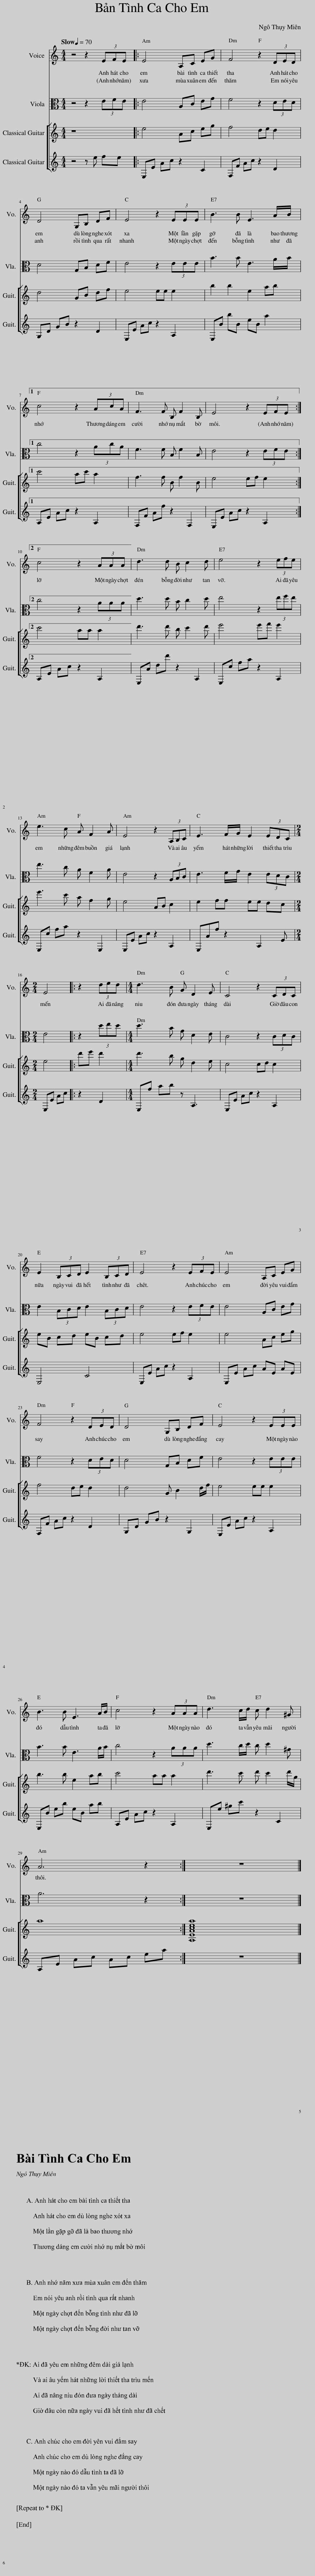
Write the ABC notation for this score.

X:1
%%score 1 2 [ 3 4 ]
L:1/8
Q:1/4=70
M:4/4
I:linebreak $
K:C
U:s=!stemless!
V:1 treble
V:2 alto
V:3 treble
V:4 treble
V:1
 z4 z2 (3EFE |: E4 A,C EG | F4 z2 (3DED |$ D4 G,B, DF | E4 z2 (3EEE | %5
 B3 B E3 A/B/ |1$ c4 z2 (3AcA | F3 F B, F2 B, | E4 z2 (3EFE :|2$ c4 z2 (3AAA || %10
 d3 d B c2 d | e4 z2 (3efe |$ e3 c A F2 A | E4 z2 (3A,B,C | E3 F/G/ E2 (3EDC |$ %15
[M:2/4] E4 |: z2 (3ded |[M:4/4] d3 B G D2 E | C4 z2 (3CDC |$ E2 (3B,CD E2 (3B,CD | %20
 E4 z2 (3EFE | E4 A,C EG |$ F4 z2 (3DED | D4 G,B, DF | E4 z2 (3EEE |$ %25
 B3 B E3 A/B/ | c4 z2 (3AAA | d3 c/d/ c d2 ^G |$ A6 z2 :| z8 |] %30
V:2
 z4 z2 (3EFE |: E4 A,C EG | F4 z2 (3DED |$ D4 G,B, DF | E4 z2 (3EEE | %5
 B3 B E3 A/B/ |1$ c4 z2 (3AcA | F3 F B, F2 B, | E4 z2 (3EFE :|2$ c4 z2 (3AAA || %10
 d3 d B c2 d | e4 z2 (3efe |$ e3 c A F2 A | E4 z2 (3A,B,C | E3 F/G/ E2 (3EDC |$ %15
[M:2/4] E4 |: z2 (3ded |[M:4/4] d3 B G D2 E | C4 z2 (3CDC |$ E2 (3B,CD E2 (3B,CD | %20
 E4 z2 (3EFE | E4 A,C EG |$ F4 z2 (3DED | D4 G,B, DF | E4 z2 (3EEE |$ %25
 B3 B E3 A/B/ | c4 z2 (3AAA | d3 c/d/ c d2 ^G |$ A6 z2 :| z8 |] %30
V:3
 z8 |: e4 Ac eg | f4 de d2 |$ d4 GB df | e4 ee e2 | %5
 b2 b2 e2 ab |1$ c'4 ac' a2 | f3 f B f2 B | e4 ef e2 :|2$ c'4 aa a2 || %10
 d'3 d' b c'2 d' | e'4 e'f' e'2 |$ e'3 c' a f2 g | e4 AB c2 | e2 ff ee dc |$ %15
[M:2/4] e4 |: d'e' d'2 |[M:4/4] d'3 b g d2 e | c4 cd c2 |$ eB cd eB cd | %20
 e4 ef e2 | e4 Ac eg |$ f4 de d2 | d4 G B2 d/f/ | e4 ee e2 |$ %25
 b3 b e2 ab | c'4 aa a2 | d'3 c' d' c'2 d'/g/ |$ sa8 :| s[A,EAcea]8 |] %30
V:4
 z4 z e fe |: E,E Ac z2 C2 | F,F Ac z2 D2 |$ G,D GB z2 D2 | E,E Ac z2 A,2 | %5
 E,B bB eB a2 |1$ A,E Ac z2 A,2 | F,F Af z2 F,2 | E,E Ac z2 A,2 :|2$ A,E Ac z2 A,2 || %10
 E,A dd' z2 A,2 | E,c fa z2 A,2 |$ E,c fa z2 E,2 | E,E Ac z2 A,2 | E,Af z2 A,2 E |$ %15
[M:2/4] E,E Ac |: z2 D2 |[M:4/4] E,f ab z A,3 | E,E Ac z2 A,2 |$ E,4 C4 | %20
 E,E Ac z2 A,2 | E,E Ac AE AE |$ F,F Ac z2 D2 | G,D GB z2 G,2 | E,E Ac z2 A,2 |$ %25
 E,B eb eB ab | A,E Ac z2 A,2 | E,e ^gc' z2 C2 |$ A,E Ac Ac ea :| z8 |] %30
